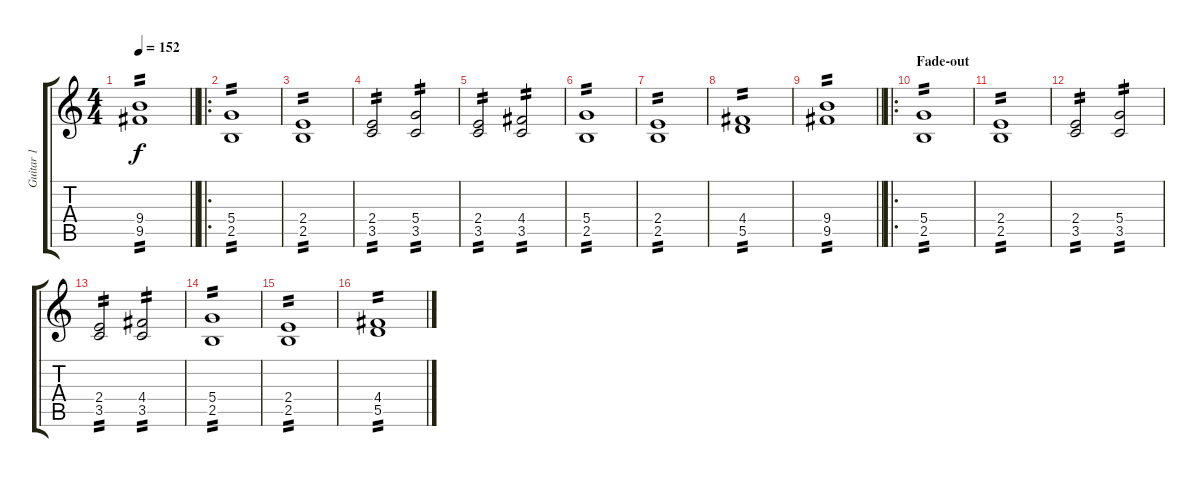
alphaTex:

\track ("Guitar 1" "Guitar 1") {instrument overdrivenguitar}
\staff {score tabs}
\tuning (E4 B3 G3 D3 A2 E2) {hide}
\ts (4 4)
\tempo 152
\clef g2
\barLineRight lightlight
\ks c
(9.4 9.5).1{tp 2 dy f} |
\ro
(5.4 2.5).1{tp 2} |
(2.4 2.5).1{tp 2} |
(2.4 3.5).2{tp 2} (5.4 3.5).2{tp 2} |
(2.4 3.5).2{tp 2} (4.4 3.5).2{tp 2} |
(5.4 2.5).1{tp 2} |
(2.4 2.5).1{tp 2} |
(4.4 5.5).1{tp 2} |
\barLineRight lightlight
(9.4 9.5).1{tp 2} |
\ro
\section ("" "Fade-out")
(5.4 2.5).1{tp 2} |
(2.4 2.5).1{tp 2} |
(2.4 3.5).2{tp 2} (5.4 3.5).2{tp 2} |
(2.4 3.5).2{tp 2} (4.4 3.5).2{tp 2} |
(5.4 2.5).1{tp 2} |
(2.4 2.5).1{tp 2} |
(4.4 5.5).1{tp 2}
